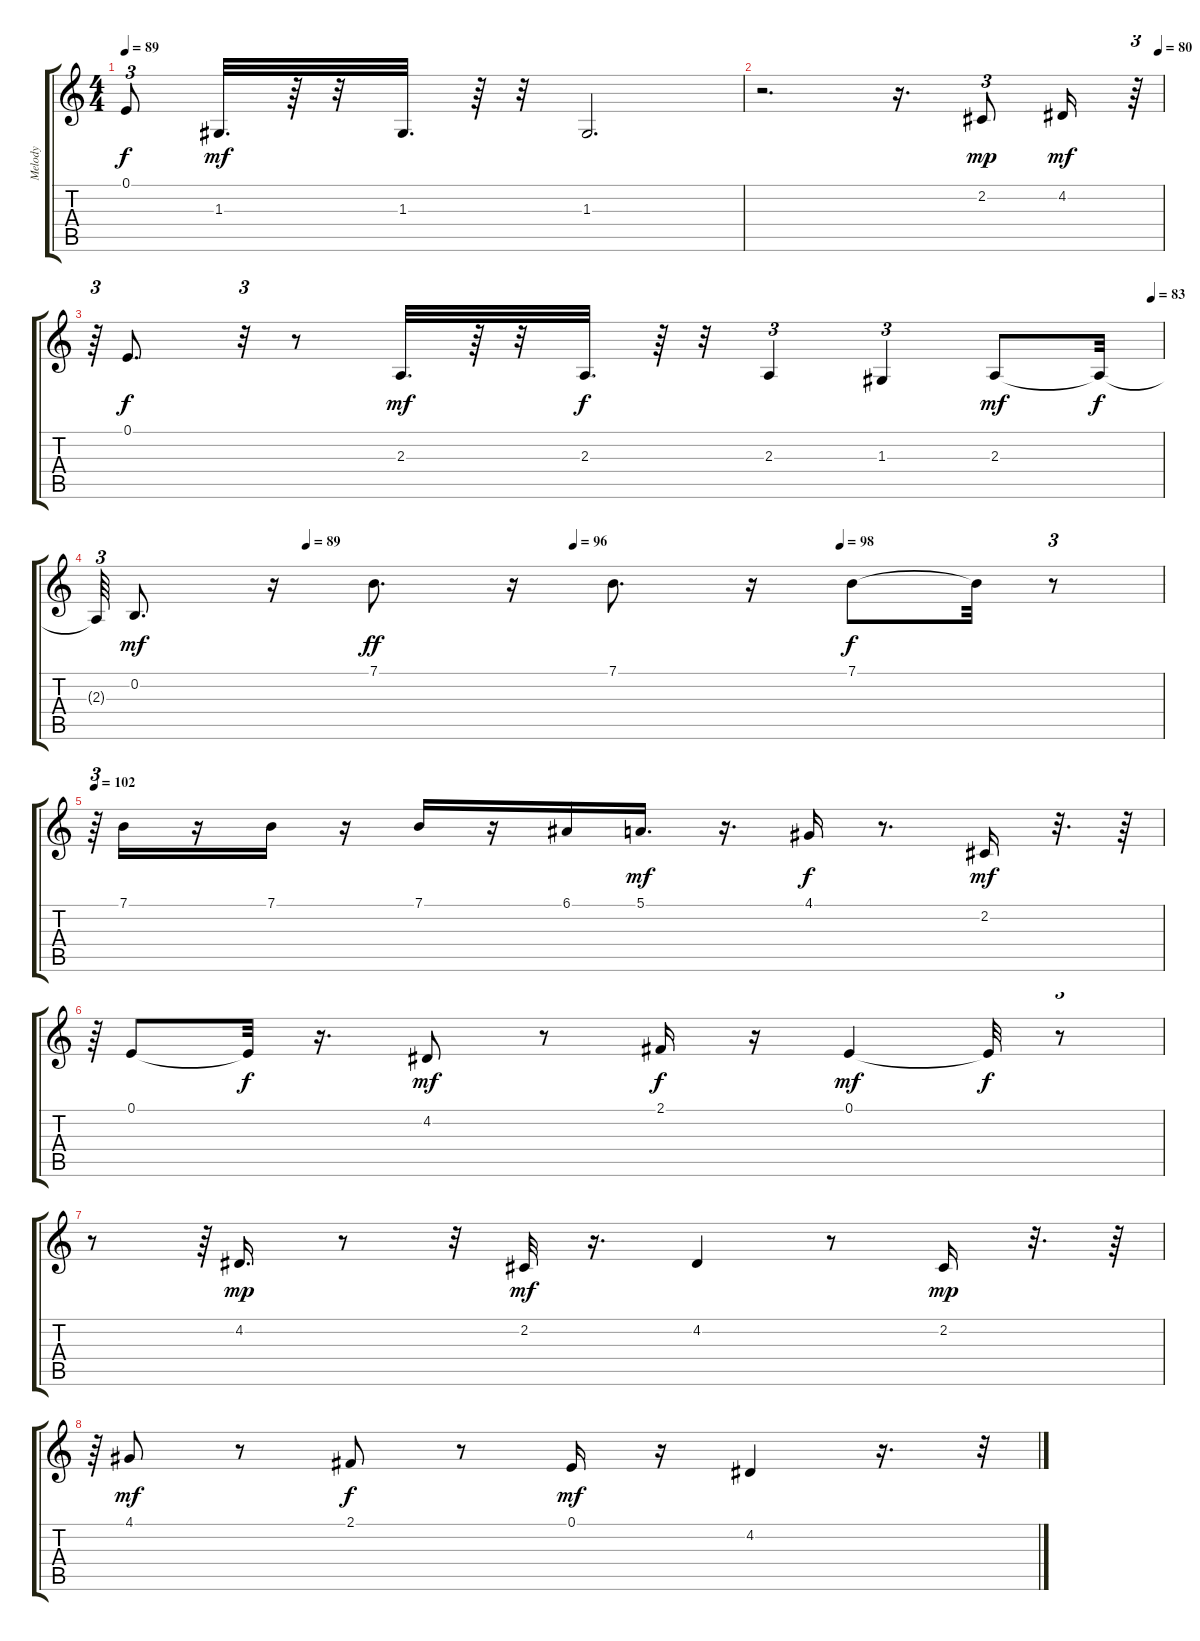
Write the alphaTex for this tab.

\track ("Melody" "Melody") {instrument clarinet}
\staff {score tabs}
\tuning (E4 B3 G3 D3 A2 E2) {hide}
\ts (4 4)
\tempo 89
\clef g2
\ks c
0.1.8{tu (3 2) dy f} 1.3.32{d dy mf} r.64 r.32 1.3.32{d} r.64 r.32 1.3.2{d} |
\tempo (80 0.9895833333333334)
r.2{d} r.16{d} 2.2.8{tu (3 2) dy mp} 4.2.16{dy mf} r.64{tu (3 2)} |
\tempo (83 0.9895833333333334)
r.64{tu (3 2)} 0.1.8{d dy f} r.32{tu (3 2)} r.8 2.3.32{d dy mf} r.64 r.32 2.3.32{d dy f} r.64 r.32 2.3.4{tu (3 2)} 1.3.4{tu (3 2)} 2.3.8{dy mf} 2.3{t}.32{dy f} |
\tempo (89 0.19791666666666666)
\tempo (96 0.4479166666666667)
\tempo (98 0.6979166666666666)
2.3{t}.64{tu (3 2)} 0.2.8{d dy mf} r.16 7.1.8{d dy ff} r.16 7.1.8{d} r.16 7.1.8{dy f} 7.1{t}.32 r.8{tu (3 2)} |
\tempo 102
r.64{tu (3 2)} 7.1.16 r.16 7.1.16 r.16 7.1.16 r.16 6.1.16 5.1.16{d dy mf} r.16{d} 4.1.16{dy f} r.8{d} 2.2.16{dy mf} r.32{d} r.64 |
r.64{tu (3 2)} 0.1.8 0.1{t}.32{dy f} r.16{d} 4.2.8{dy mf} r.8 2.1.16{dy f} r.16 0.1.4{dy mf} 0.1{t}.32{dy f} r.8{tu (3 2)} |
r.8 r.64{tu (3 2)} 4.2.16{d dy mp} r.8 r.32 2.2.32{dy mf} r.16{d} 4.2.4 r.8 2.2.16{dy mp} r.32{d} r.64 |
r.64{tu (3 2)} 4.1.8{dy mf} r.8 2.1.8{dy f} r.8 0.1.16{dy mf} r.16 4.2.4 r.16{d} r.32{tu (3 2)}
